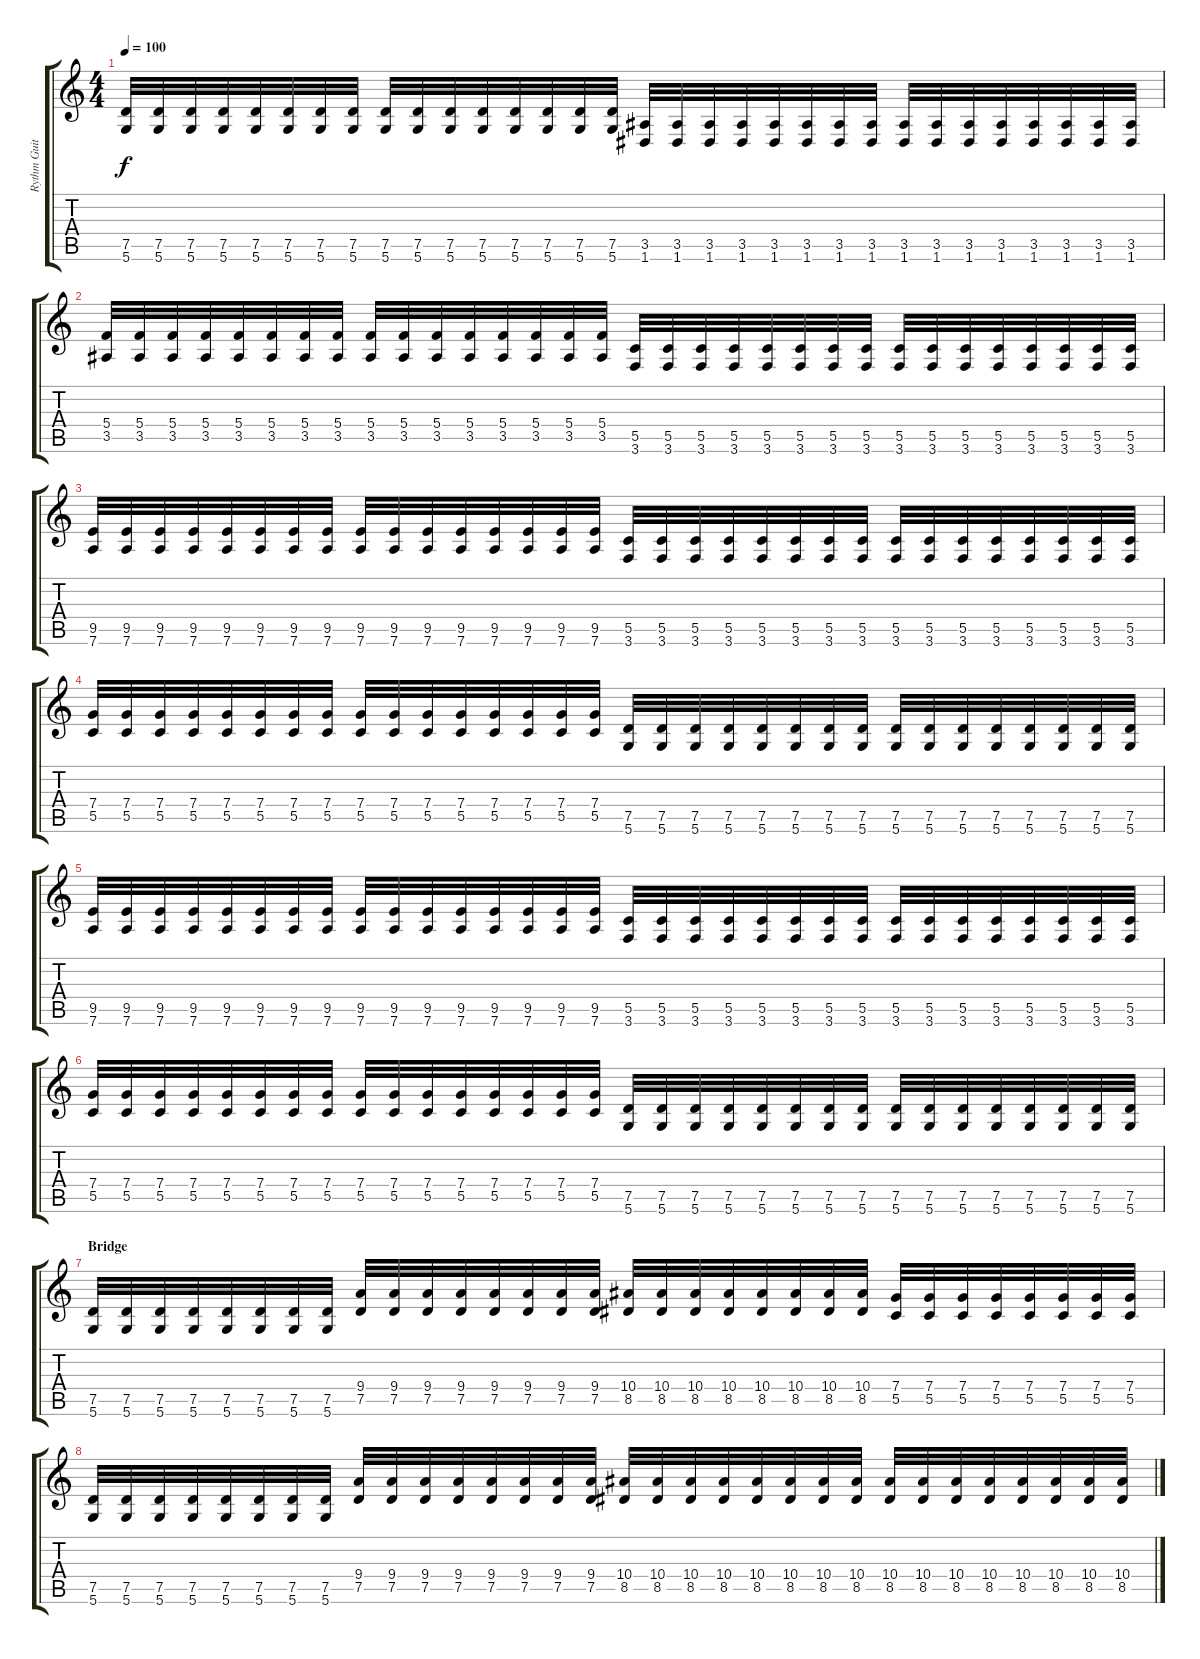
\track ("Rythm Guitar" "Rythm Guit") {instrument overdrivenguitar}
\staff {score tabs}
\tuning (D4 A3 F3 C3 G2 D2) {hide}
\ts (4 4)
\tempo 100
\clef g2
\ks c
(7.5 5.6).32{dy f} (7.5 5.6).32 (7.5 5.6).32 (7.5 5.6).32 (7.5 5.6).32 (7.5 5.6).32 (7.5 5.6).32 (7.5 5.6).32 (7.5 5.6).32 (7.5 5.6).32 (7.5 5.6).32 (7.5 5.6).32 (7.5 5.6).32 (7.5 5.6).32 (7.5 5.6).32 (7.5 5.6).32 (3.5 1.6).32 (3.5 1.6).32 (3.5 1.6).32 (3.5 1.6).32 (3.5 1.6).32 (3.5 1.6).32 (3.5 1.6).32 (3.5 1.6).32 (3.5 1.6).32 (3.5 1.6).32 (3.5 1.6).32 (3.5 1.6).32 (3.5 1.6).32 (3.5 1.6).32 (3.5 1.6).32 (3.5 1.6).32 |
(5.4 3.5).32 (5.4 3.5).32 (5.4 3.5).32 (5.4 3.5).32 (5.4 3.5).32 (5.4 3.5).32 (5.4 3.5).32 (5.4 3.5).32 (5.4 3.5).32 (5.4 3.5).32 (5.4 3.5).32 (5.4 3.5).32 (5.4 3.5).32 (5.4 3.5).32 (5.4 3.5).32 (5.4 3.5).32 (5.5 3.6).32 (5.5 3.6).32 (5.5 3.6).32 (5.5 3.6).32 (5.5 3.6).32 (5.5 3.6).32 (5.5 3.6).32 (5.5 3.6).32 (5.5 3.6).32 (5.5 3.6).32 (5.5 3.6).32 (5.5 3.6).32 (5.5 3.6).32 (5.5 3.6).32 (5.5 3.6).32 (5.5 3.6).32 |
(9.5 7.6).32 (9.5 7.6).32 (9.5 7.6).32 (9.5 7.6).32 (9.5 7.6).32 (9.5 7.6).32 (9.5 7.6).32 (9.5 7.6).32 (9.5 7.6).32 (9.5 7.6).32 (9.5 7.6).32 (9.5 7.6).32 (9.5 7.6).32 (9.5 7.6).32 (9.5 7.6).32 (9.5 7.6).32 (5.5 3.6).32 (5.5 3.6).32 (5.5 3.6).32 (5.5 3.6).32 (5.5 3.6).32 (5.5 3.6).32 (5.5 3.6).32 (5.5 3.6).32 (5.5 3.6).32 (5.5 3.6).32 (5.5 3.6).32 (5.5 3.6).32 (5.5 3.6).32 (5.5 3.6).32 (5.5 3.6).32 (5.5 3.6).32 |
(7.4 5.5).32 (7.4 5.5).32 (7.4 5.5).32 (7.4 5.5).32 (7.4 5.5).32 (7.4 5.5).32 (7.4 5.5).32 (7.4 5.5).32 (7.4 5.5).32 (7.4 5.5).32 (7.4 5.5).32 (7.4 5.5).32 (7.4 5.5).32 (7.4 5.5).32 (7.4 5.5).32 (7.4 5.5).32 (7.5 5.6).32 (7.5 5.6).32 (7.5 5.6).32 (7.5 5.6).32 (7.5 5.6).32 (7.5 5.6).32 (7.5 5.6).32 (7.5 5.6).32 (7.5 5.6).32 (7.5 5.6).32 (7.5 5.6).32 (7.5 5.6).32 (7.5 5.6).32 (7.5 5.6).32 (7.5 5.6).32 (7.5 5.6).32 |
(9.5 7.6).32 (9.5 7.6).32 (9.5 7.6).32 (9.5 7.6).32 (9.5 7.6).32 (9.5 7.6).32 (9.5 7.6).32 (9.5 7.6).32 (9.5 7.6).32 (9.5 7.6).32 (9.5 7.6).32 (9.5 7.6).32 (9.5 7.6).32 (9.5 7.6).32 (9.5 7.6).32 (9.5 7.6).32 (5.5 3.6).32 (5.5 3.6).32 (5.5 3.6).32 (5.5 3.6).32 (5.5 3.6).32 (5.5 3.6).32 (5.5 3.6).32 (5.5 3.6).32 (5.5 3.6).32 (5.5 3.6).32 (5.5 3.6).32 (5.5 3.6).32 (5.5 3.6).32 (5.5 3.6).32 (5.5 3.6).32 (5.5 3.6).32 |
(7.4 5.5).32 (7.4 5.5).32 (7.4 5.5).32 (7.4 5.5).32 (7.4 5.5).32 (7.4 5.5).32 (7.4 5.5).32 (7.4 5.5).32 (7.4 5.5).32 (7.4 5.5).32 (7.4 5.5).32 (7.4 5.5).32 (7.4 5.5).32 (7.4 5.5).32 (7.4 5.5).32 (7.4 5.5).32 (7.5 5.6).32 (7.5 5.6).32 (7.5 5.6).32 (7.5 5.6).32 (7.5 5.6).32 (7.5 5.6).32 (7.5 5.6).32 (7.5 5.6).32 (7.5 5.6).32 (7.5 5.6).32 (7.5 5.6).32 (7.5 5.6).32 (7.5 5.6).32 (7.5 5.6).32 (7.5 5.6).32 (7.5 5.6).32 |
\section ("" "Bridge")
(7.5 5.6).32 (7.5 5.6).32 (7.5 5.6).32 (7.5 5.6).32 (7.5 5.6).32 (7.5 5.6).32 (7.5 5.6).32 (7.5 5.6).32 (9.4 7.5).32 (9.4 7.5).32 (9.4 7.5).32 (9.4 7.5).32 (9.4 7.5).32 (9.4 7.5).32 (9.4 7.5).32 (9.4 7.5).32 (10.4 8.5).32 (10.4 8.5).32 (10.4 8.5).32 (10.4 8.5).32 (10.4 8.5).32 (10.4 8.5).32 (10.4 8.5).32 (10.4 8.5).32 (7.4 5.5).32 (7.4 5.5).32 (7.4 5.5).32 (7.4 5.5).32 (7.4 5.5).32 (7.4 5.5).32 (7.4 5.5).32 (7.4 5.5).32 |
(7.5 5.6).32 (7.5 5.6).32 (7.5 5.6).32 (7.5 5.6).32 (7.5 5.6).32 (7.5 5.6).32 (7.5 5.6).32 (7.5 5.6).32 (9.4 7.5).32 (9.4 7.5).32 (9.4 7.5).32 (9.4 7.5).32 (9.4 7.5).32 (9.4 7.5).32 (9.4 7.5).32 (9.4 7.5).32 (10.4 8.5).32 (10.4 8.5).32 (10.4 8.5).32 (10.4 8.5).32 (10.4 8.5).32 (10.4 8.5).32 (10.4 8.5).32 (10.4 8.5).32 (10.4 8.5).32 (10.4 8.5).32 (10.4 8.5).32 (10.4 8.5).32 (10.4 8.5).32 (10.4 8.5).32 (10.4 8.5).32 (10.4 8.5).32
